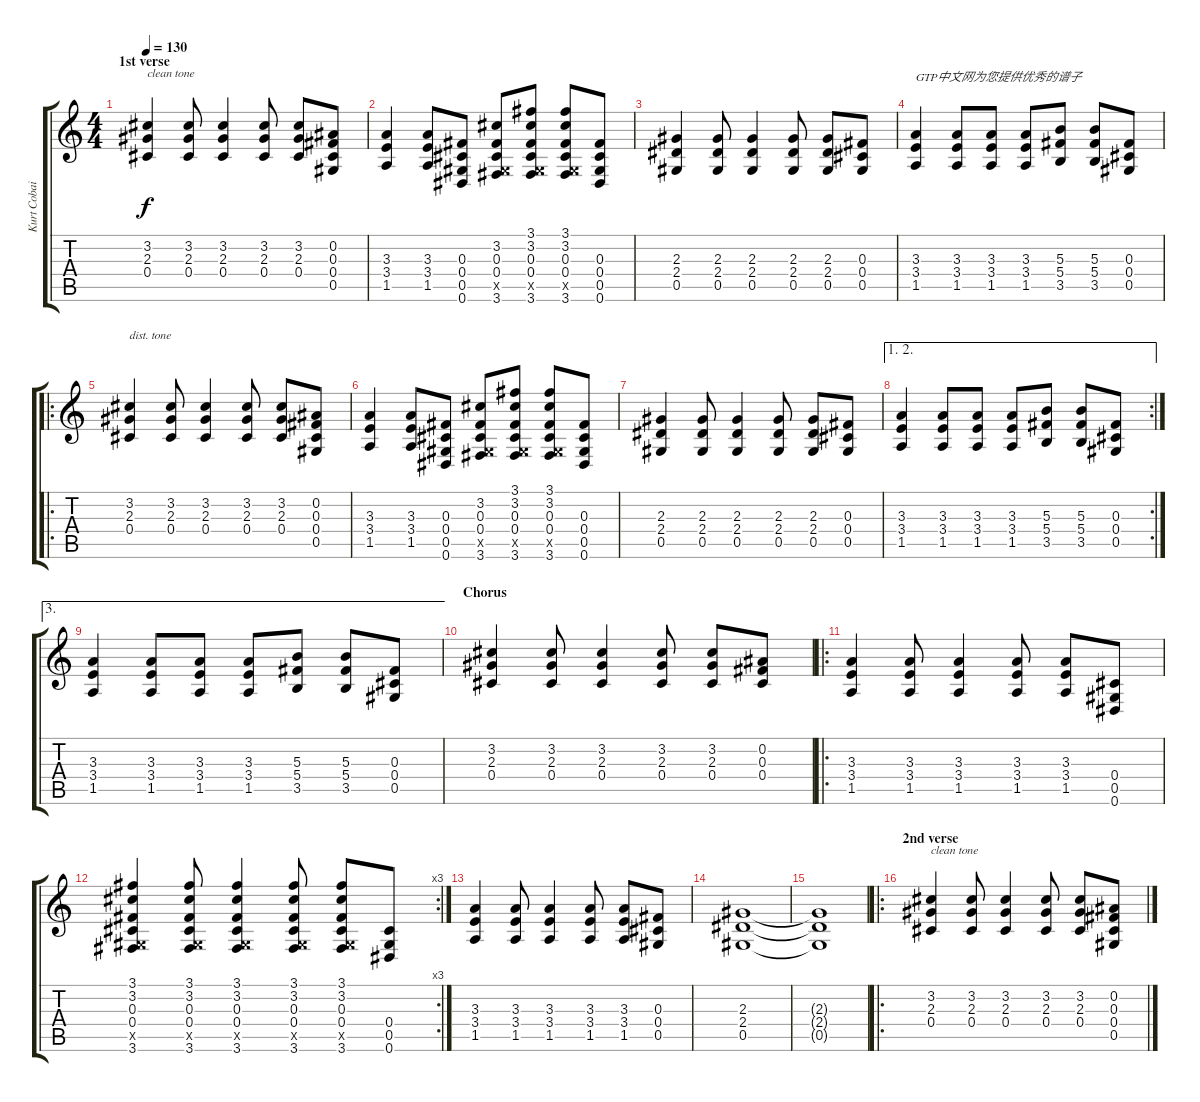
\track ("Kurt Cobain" "Kurt Cobai") {instrument distortionguitar}
\staff {score tabs}
\tuning (Eb4 Bb3 Gb3 Db3 Ab2 Eb2) {hide}
\ts (4 4)
\section ("" "1st verse")
\tempo 130
\clef g2
\ks c
(3.2 2.3 0.4).4{txt "clean tone" dy f instrument electricguitarclean} (3.2 2.3 0.4).8 (3.2 2.3 0.4).4 (3.2 2.3 0.4).8 (3.2 2.3 0.4).8 (0.2 0.3 0.4 0.5).8 |
(3.3 3.4 1.5).4 (3.3 3.4 1.5).8 (0.3 0.4 0.5 0.6).8 (3.2 0.3 0.4 0.5{x} 3.6).8 (3.1 3.2 0.3 0.4 0.5{x} 3.6).8 (3.1 3.2 0.3 0.4 0.5{x} 3.6).8 (0.3 0.4 0.5 0.6).8 |
(2.3 2.4 0.5).4 (2.3 2.4 0.5).8 (2.3 2.4 0.5).4 (2.3 2.4 0.5).8 (2.3 2.4 0.5).8 (0.3 0.4 0.5).8 |
(3.3 3.4 1.5).4{txt "GTP中文网为您提供优秀的谱子"} (3.3 3.4 1.5).8 (3.3 3.4 1.5).8 (3.3 3.4 1.5).8 (5.3 5.4 3.5).8 (5.3 5.4 3.5).8 (0.3 0.4 0.5).8 |
\ro
(3.2 2.3 0.4).4{txt "dist. tone" instrument distortionguitar} (3.2 2.3 0.4).8 (3.2 2.3 0.4).4 (3.2 2.3 0.4).8 (3.2 2.3 0.4).8 (0.2 0.3 0.4 0.5).8 |
(3.3 3.4 1.5).4 (3.3 3.4 1.5).8 (0.3 0.4 0.5 0.6).8 (3.2 0.3 0.4 0.5{x} 3.6).8 (3.1 3.2 0.3 0.4 0.5{x} 3.6).8 (3.1 3.2 0.3 0.4 0.5{x} 3.6).8 (0.3 0.4 0.5 0.6).8 |
(2.3 2.4 0.5).4 (2.3 2.4 0.5).8 (2.3 2.4 0.5).4 (2.3 2.4 0.5).8 (2.3 2.4 0.5).8 (0.3 0.4 0.5).8 |
\ae (1 2)
\rc 2
(3.3 3.4 1.5).4 (3.3 3.4 1.5).8 (3.3 3.4 1.5).8 (3.3 3.4 1.5).8 (5.3 5.4 3.5).8 (5.3 5.4 3.5).8 (0.3 0.4 0.5).8 |
\ae 3
(3.3 3.4 1.5).4 (3.3 3.4 1.5).8 (3.3 3.4 1.5).8 (3.3 3.4 1.5).8 (5.3 5.4 3.5).8 (5.3 5.4 3.5).8 (0.3 0.4 0.5).8 |
\section ("" "Chorus")
(3.2 2.3 0.4).4 (3.2 2.3 0.4).8 (3.2 2.3 0.4).4 (3.2 2.3 0.4).8 (3.2 2.3 0.4).8 (0.2 0.3 0.4).8 |
\ro
(3.3 3.4 1.5).4 (3.3 3.4 1.5).8 (3.3 3.4 1.5).4 (3.3 3.4 1.5).8 (3.3 3.4 1.5).8 (0.4 0.5 0.6).8 |
\rc 3
(3.1 3.2 0.3 0.4 0.5{x} 3.6).4 (3.1 3.2 0.3 0.4 0.5{x} 3.6).8 (3.1 3.2 0.3 0.4 0.5{x} 3.6).4 (3.1 3.2 0.3 0.4 0.5{x} 3.6).8 (3.1 3.2 0.3 0.4 0.5{x} 3.6).8 (0.4 0.5 0.6).8 |
(3.3 3.4 1.5).4 (3.3 3.4 1.5).8 (3.3 3.4 1.5).4 (3.3 3.4 1.5).8 (3.3 3.4 1.5).8 (0.3 0.4 0.5).8 |
(2.3 2.4 0.5).1 |
(2.3{t} 2.4{t} 0.5{t}).1 |
\ro
\section ("" "2nd verse")
(3.2 2.3 0.4).4{txt "clean tone" instrument electricguitarclean} (3.2 2.3 0.4).8 (3.2 2.3 0.4).4 (3.2 2.3 0.4).8 (3.2 2.3 0.4).8 (0.2 0.3 0.4 0.5).8
